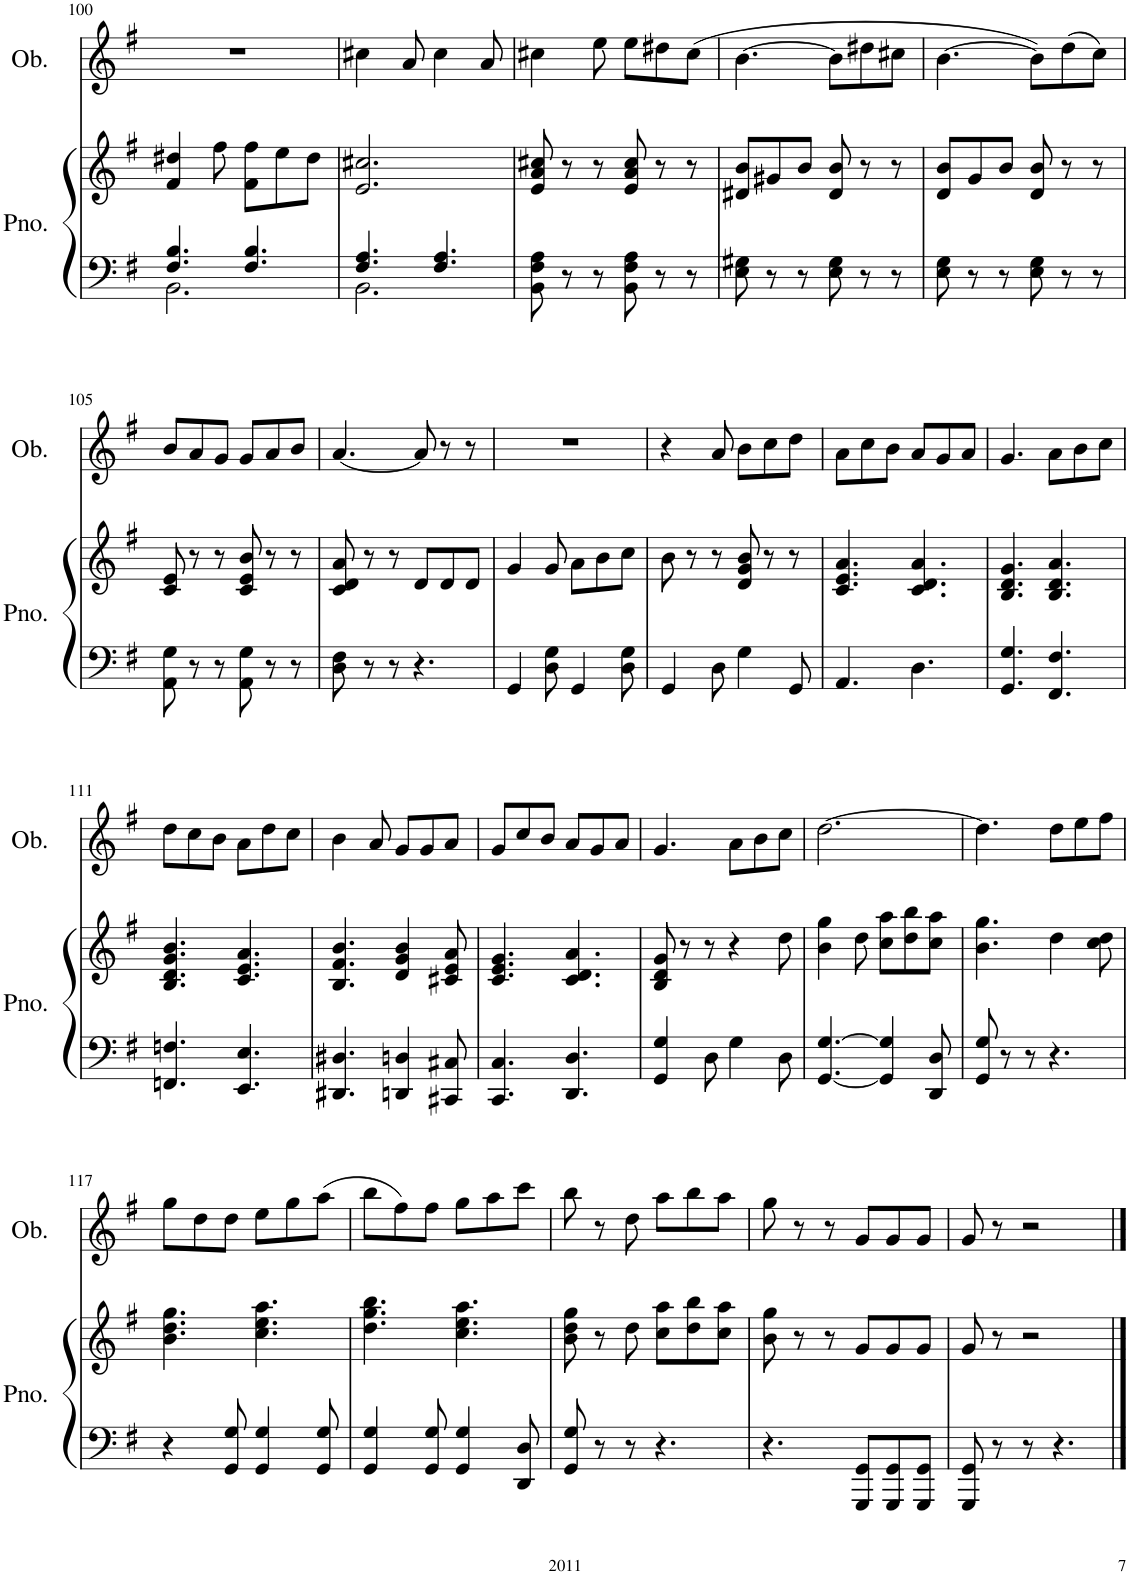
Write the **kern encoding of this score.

**kern	**kern	**kern
*part2	*part2	*part1
*staff3	*staff2	*staff1
*I"Piano	*	*I"Oboe
*I'Pno.	*	*I'Ob.
!!LO:PB:g=z
*clefF4	*clefG2	*clefG2
*k[f#]	*k[f#]	*k[f#]
*M6/8	*M6/8	*M6/8
=100	=100	=100
*^	*	*
4.F#/ 4.B/	2.BB\	4f#/ 4dd#X/	2.r
.	.	8ff#\	.
4.F#/ 4.B/	.	8f#\ 8ff#\L	.
.	.	8ee\	.
.	.	8dd#\J	.
=101	=101	=101	=101
4.F#/ 4.A/	2.BB\	2.e/ 2.cc#X/	4cc#X\
.	.	.	8a/
4.F#/ 4.A/	.	.	4cc#\
.	.	.	8a/
*v	*v	*	*
=102	=102	=102
8BB\ 8F#\ 8A\	8e/ 8a/ 8cc#X/	4cc#X\
8r	8r	.
8r	8r	8ee\
8BB\ 8F#\ 8A\	8e/ 8a/ 8cc#/	8ee\L
8r	8r	8dd#X\
8r	8r	(8cc#\J
=103	=103	=103
8E\ 8G#X\	8d#X/ 8b/L	[4.b\
8r	8g#X/	.
8r	8b/J	.
8E\ 8G#\	8d#/ 8b/	8b\L]
8r	8r	8dd#X\
8r	8r	8cc#X\J
=104	=104	=104
8E\ 8G\	8d/ 8b/L	[4.b\
8r	8g/	.
8r	8b/J	.
8E\ 8G\	8d/ 8b/	8b\L])
8r	8r	(8dd\
8r	8r	(8cc\J)
!!LO:LB:g=z
=105	=105	=105
8AA\ 8G\	8c/ 8e/	8b/L
8r	8r	8a/)
8r	8r	8g/J
8AA\ 8G\	8c/ 8e/ 8b/	8g/L
8r	8r	8a/
8r	8r	8b/J
=106	=106	=106
8D\ 8F#\	8c/ 8d/ 8a/	[4.a/
8r	8r	.
8r	8r	.
4.r	8d/L	8a/]
.	8d/	8r
.	8d/J	8r
=107	=107	=107
4GG/	4g/	2.r
8D\ 8G\	8g/	.
4GG/	8a\L	.
.	8b\	.
8D\ 8G\	8cc\J	.
=108	=108	=108
4GG/	8b\	4r
.	8r	.
8D\	8r	8a/
4G\	8d/ 8g/ 8b/	8b\L
.	8r	8cc\
8GG/	8r	8dd\J
=109	=109	=109
4.AA/	4.c/ 4.e/ 4.a/	8a\L
.	.	8cc\
.	.	8b\J
4.D\	4.c/ 4.d/ 4.a/	8a/L
.	.	8g/
.	.	8a/J
=110	=110	=110
4.GG/ 4.G/	4.B/ 4.d/ 4.g/	4.g/
4.FF#/ 4.F#/	4.B/ 4.d/ 4.a/	8a\L
.	.	8b\
.	.	(8cc\J
!!LO:LB:g=z
=111	=111	=111
4.FFn/ 4.Fn/	4.B/ 4.d/ 4.g/ 4.b/	8dd\L
.	.	8cc\)
.	.	8b\J
4.EE/ 4.E/	4.c/ 4.e/ 4.a/	8a\L
.	.	8dd\
.	.	8cc\J
=112	=112	=112
4.DD#X/ 4.D#X/	4.B/ 4.f#/ 4.b/	4b\
.	.	8a/
4DDn/ 4Dn/	4d/ 4g/ 4b/	8g/L
.	.	8g/
8CC#X/ 8C#X/	8c#X/ 8e/ 8a/	8a/J
=113	=113	=113
4.CC/ 4.C/	4.c/ 4.e/ 4.g/	8g/L
.	.	8cc/
.	.	8b/J
4.DD/ 4.D/	4.c/ 4.d/ 4.a/	8a/L
.	.	8g/
.	.	8a/J
=114	=114	=114
4GG/ 4G/	8B/ 8d/ 8g/	4.g/
.	8r	.
8D\	8r	.
4G\	4r	8a\L
.	.	8b\
8D\	8dd\	8cc\J
=115	=115	=115
[4.GG/ [4.G/	4b\ 4gg\	[2.dd\
.	8dd\	.
4GG/] 4G/]	8cc\ 8aa\L	.
.	8dd\ 8bb\	.
8DD/ 8D/	8cc\ 8aa\J	.
=116	=116	=116
8GG/ 8G/	4.b\ 4.gg\	4.dd\]
8r	.	.
8r	.	.
4.r	4dd\	8dd\L
.	.	8ee\
.	8cc\ 8dd\	(8ff#\J
!!LO:LB:g=z
=117	=117	=117
4r	4.b\ 4.dd\ 4.gg\	8gg\L
.	.	8dd\)
8GG/ 8G/	.	8dd\J
4GG/ 4G/	4.cc\ 4.ee\ 4.aa\	8ee\L
.	.	8gg\
8GG/ 8G/	.	(8aa\J
=118	=118	=118
4GG/ 4G/	4.dd\ 4.gg\ 4.bb\	8bb\L
.	.	8ff#\)
8GG/ 8G/	.	8ff#\J
4GG/ 4G/	4.cc\ 4.ee\ 4.aa\	8gg\L
.	.	8aa\
8DD/ 8D/	.	8ccc\J
=119	=119	=119
8GG/ 8G/	8b\ 8dd\ 8gg\	8bb\
8r	8r	8r
8r	8dd\	8dd\
4.r	8cc\ 8aa\L	8aa\L
.	8dd\ 8bb\	8bb\
.	8cc\ 8aa\J	8aa\J
=120	=120	=120
4.r	8b\ 8gg\	8gg\
.	8r	8r
.	8r	8r
8GGG/ 8GG/L	8g/L	8g/L
8GGG/ 8GG/	8g/	8g/
8GGG/ 8GG/J	8g/J	8g/J
=121	=121	=121
8GGG/ 8GG/	8g/	8g/
8r	8r	8r
8r	2r	2r
4.r	.	.
==	==	==
*-	*-	*-
